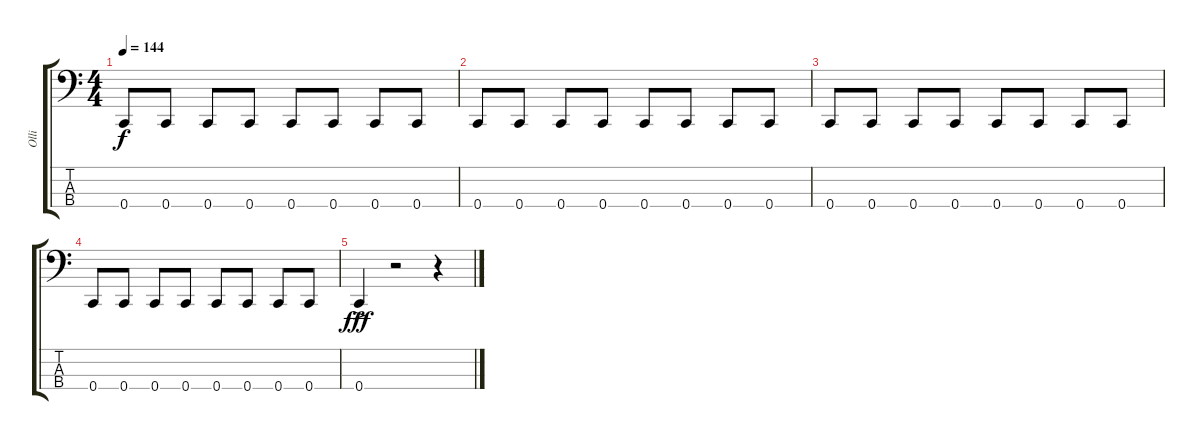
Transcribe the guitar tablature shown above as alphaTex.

\track ("Olli" "Olli") {instrument electricbassfinger}
\staff {score tabs}
\tuning (F2 C2 G1 C1) {hide}
\ts (4 4)
\tempo 144
\clef f4
\ks c
0.4.8{dy f} 0.4.8 0.4.8 0.4.8 0.4.8 0.4.8 0.4.8 0.4.8 |
0.4.8 0.4.8 0.4.8 0.4.8 0.4.8 0.4.8 0.4.8 0.4.8 |
0.4.8 0.4.8 0.4.8 0.4.8 0.4.8 0.4.8 0.4.8 0.4.8 |
0.4.8 0.4.8 0.4.8 0.4.8 0.4.8 0.4.8 0.4.8 0.4.8 |
0.4{ac}.4{dy fff} r.2 r.4
